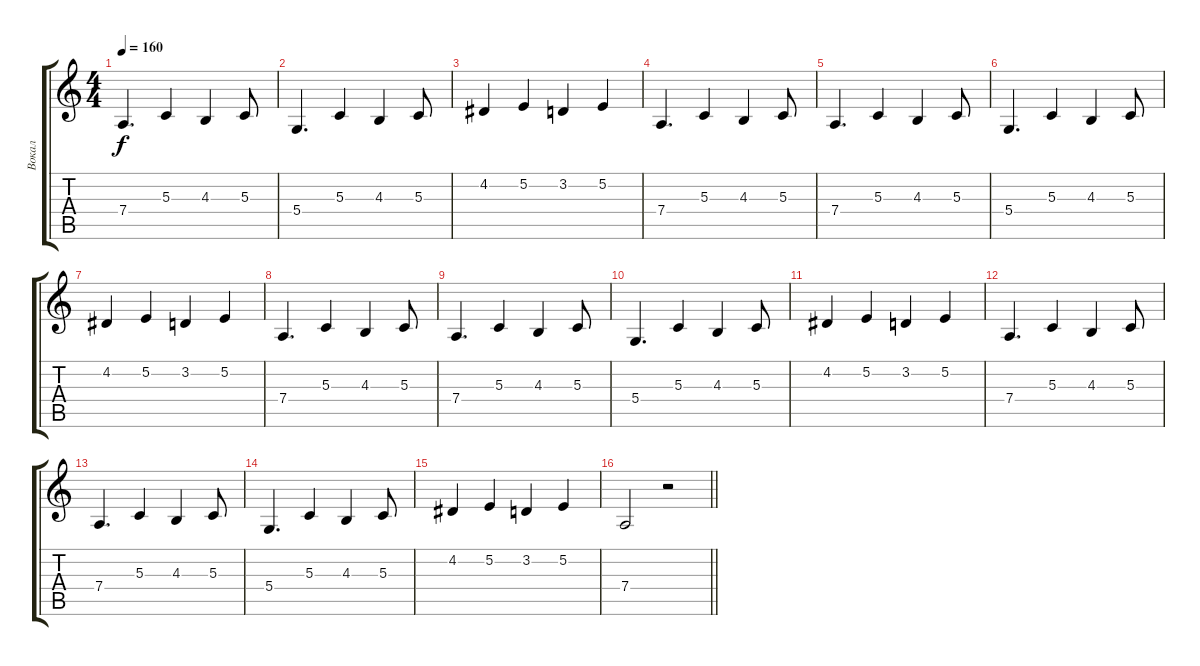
\track ("Вокал" "Вокал") {instrument flute}
\staff {score tabs}
\tuning (E4 B3 G3 D3 A2 E2) {hide}
\ts (4 4)
\tempo 160
\clef g2
\ks c
7.4.4{d dy f} 5.3.4 4.3.4 5.3.8 |
5.4.4{d} 5.3.4 4.3.4 5.3.8 |
4.2.4 5.2.4 3.2.4 5.2.4 |
7.4.4{d} 5.3.4 4.3.4 5.3.8 |
7.4.4{d} 5.3.4 4.3.4 5.3.8 |
5.4.4{d} 5.3.4 4.3.4 5.3.8 |
4.2.4 5.2.4 3.2.4 5.2.4 |
7.4.4{d} 5.3.4 4.3.4 5.3.8 |
7.4.4{d} 5.3.4 4.3.4 5.3.8 |
5.4.4{d} 5.3.4 4.3.4 5.3.8 |
4.2.4 5.2.4 3.2.4 5.2.4 |
7.4.4{d} 5.3.4 4.3.4 5.3.8 |
7.4.4{d} 5.3.4 4.3.4 5.3.8 |
5.4.4{d} 5.3.4 4.3.4 5.3.8 |
4.2.4 5.2.4 3.2.4 5.2.4 |
\barLineRight lightlight
7.4.2 r.2
